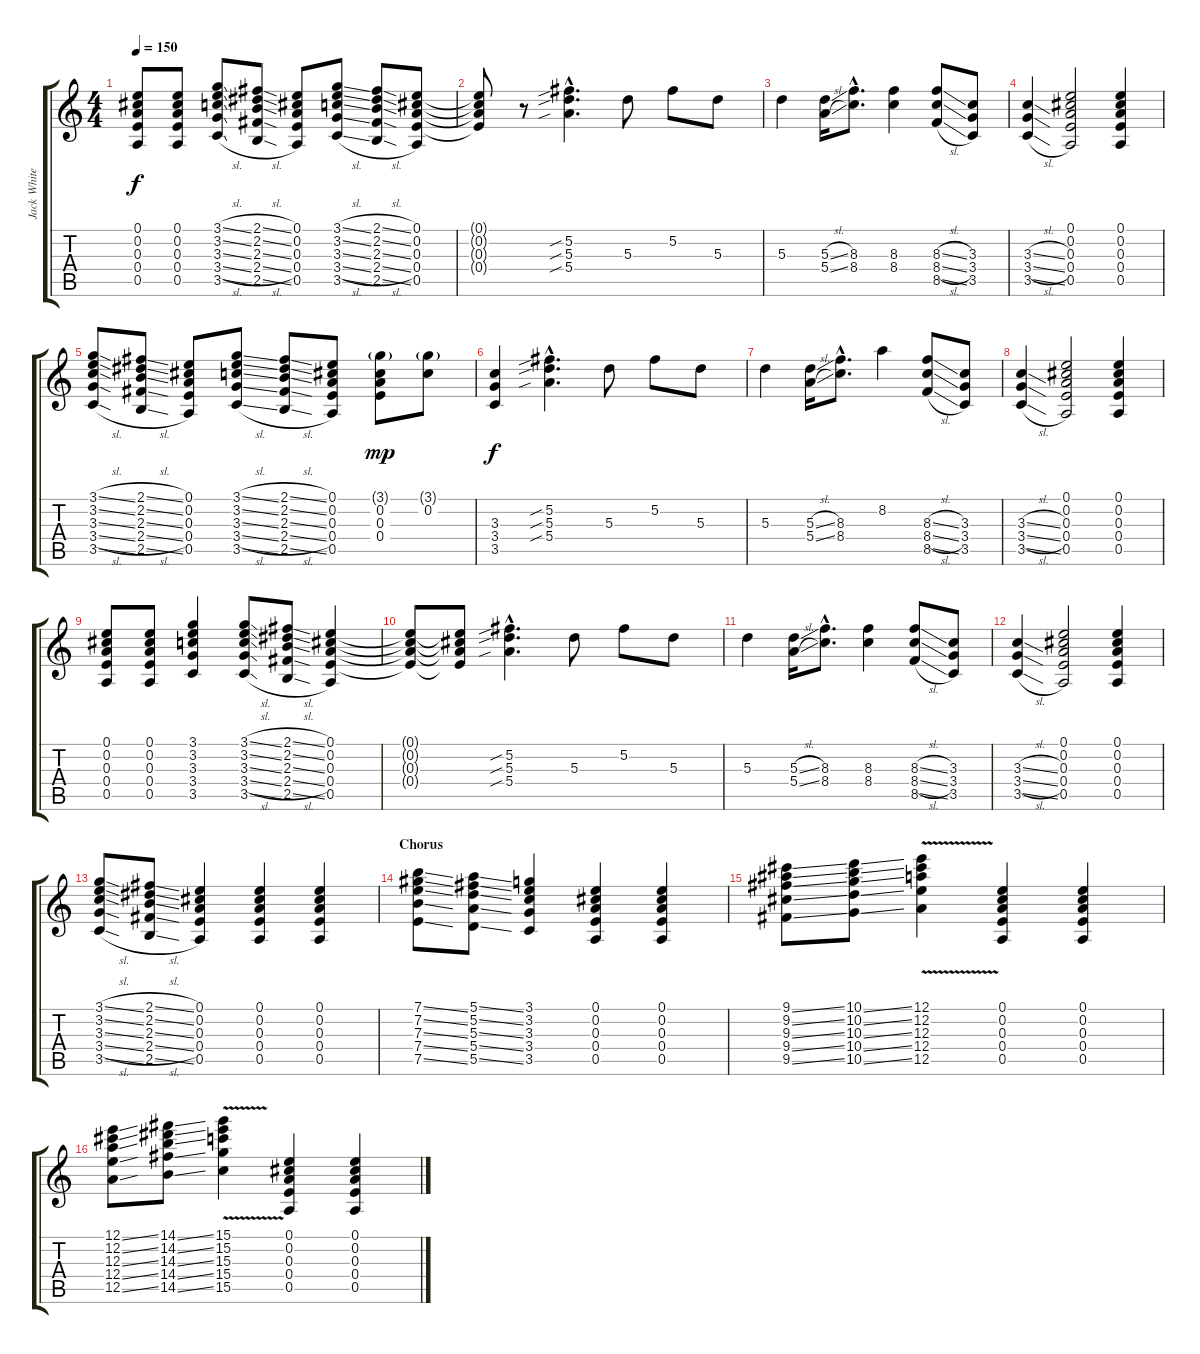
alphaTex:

\track ("Jack White (Open A)" "Jack White") {instrument overdrivenguitar}
\staff {score tabs}
\tuning (E4 Db4 A3 E3 A2 E2) {hide}
\ts (4 4)
\tempo 150
\clef g2
\ks c
(0.1 0.2 0.3 0.4 0.5).8{dy f} (0.1 0.2 0.3 0.4 0.5).8 (3.1{sl} 3.2{sl} 3.3{sl} 3.4{sl} 3.5{sl}).8 (2.1{sl} 2.2{sl} 2.3{sl} 2.4{sl} 2.5{sl}).8 (0.1 0.2 0.3 0.4 0.5).8 (3.1{sl} 3.2{sl} 3.3{sl} 3.4{sl} 3.5{sl}).8 (2.1{sl} 2.2{sl} 2.3{sl} 2.4{sl} 2.5{sl}).8 (0.1 0.2 0.3 0.4 0.5).8 |
(0.1{t} 0.2{t} 0.3{t} 0.4{t}).8 r.8 (5.2{sib hac} 5.3{sib hac} 5.4{sib hac}).4{d} 5.3.8 5.2.8 5.3.8 |
5.3.4 (5.3{sl} 5.4{sl}).16 (8.3{hac} 8.4{hac}).8{d} (8.3 8.4).4 (8.3{sl} 8.4{sl} 8.5{sl}).8 (3.3 3.4 3.5).8 |
(3.3{sl} 3.4{sl} 3.5{sl}).4 (0.1 0.2 0.3 0.4 0.5).2 (0.1 0.2 0.3 0.4 0.5).4 |
(3.1{sl} 3.2{sl} 3.3{sl} 3.4{sl} 3.5{sl}).8 (2.1{sl} 2.2{sl} 2.3{sl} 2.4{sl} 2.5{sl}).8 (0.1 0.2 0.3 0.4 0.5).8 (3.1{sl} 3.2{sl} 3.3{sl} 3.4{sl} 3.5{sl}).8 (2.1{sl} 2.2{sl} 2.3{sl} 2.4{sl} 2.5{sl}).8 (0.1 0.2 0.3 0.4 0.5).8 (3.1{g} 0.2 0.3 0.4).8{dy mp} (3.1{g} 0.2).8 |
(3.3 3.4 3.5).4{dy f} (5.2{sib hac} 5.3{sib hac} 5.4{sib hac}).4{d} 5.3.8 5.2.8 5.3.8 |
5.3.4 (5.3{sl} 5.4{sl}).16 (8.3{hac} 8.4{hac}).8{d} 8.2.4 (8.3{sl} 8.4{sl} 8.5{sl}).8 (3.3 3.4 3.5).8 |
(3.3{sl} 3.4{sl} 3.5{sl}).4 (0.1 0.2 0.3 0.4 0.5).2 (0.1 0.2 0.3 0.4 0.5).4 |
(0.1 0.2 0.3 0.4 0.5).8 (0.1 0.2 0.3 0.4 0.5).8 (3.1 3.2 3.3 3.4 3.5).4 (3.1{sl} 3.2{sl} 3.3{sl} 3.4{sl} 3.5{sl}).8 (2.1{sl} 2.2{sl} 2.3{sl} 2.4{sl} 2.5{sl}).8 (0.1 0.2 0.3 0.4 0.5).4 |
(0.1{t} 0.2{t} 0.3{t} 0.4{t}).8 (0.1{t} 0.2{t} 0.3{t} 0.4{t}).8 (5.2{sib hac} 5.3{sib hac} 5.4{sib hac}).4{d} 5.3.8 5.2.8 5.3.8 |
5.3.4 (5.3{sl} 5.4{sl}).16 (8.3{hac} 8.4{hac}).8{d} (8.3 8.4).4 (8.3{sl} 8.4{sl} 8.5{sl}).8 (3.3 3.4 3.5).8 |
(3.3{sl} 3.4{sl} 3.5{sl}).4 (0.1 0.2 0.3 0.4 0.5).2 (0.1 0.2 0.3 0.4 0.5).4 |
(3.1{sl} 3.2{sl} 3.3{sl} 3.4{sl} 3.5{sl}).8 (2.1{sl} 2.2{sl} 2.3{sl} 2.4{sl} 2.5{sl}).8 (0.1 0.2 0.3 0.4 0.5).4 (0.1 0.2 0.3 0.4 0.5).4 (0.1 0.2 0.3 0.4 0.5).4 |
\section ("" "Chorus")
(7.1{ss} 7.2{ss} 7.3{ss} 7.4{ss} 7.5{ss}).8 (5.1{ss} 5.2{ss} 5.3{ss} 5.4{ss} 5.5{ss}).8 (3.1 3.2 3.3 3.4 3.5).4 (0.1 0.2 0.3 0.4 0.5).4 (0.1 0.2 0.3 0.4 0.5).4 |
(9.1{ss} 9.2{ss} 9.3{ss} 9.4{ss} 9.5{ss}).8 (10.1{ss} 10.2{ss} 10.3{ss} 10.4{ss} 10.5{ss}).8 (12.1{v} 12.2{v} 12.3{v} 12.4{v} 12.5{v}).4 (0.1 0.2 0.3 0.4 0.5).4 (0.1 0.2 0.3 0.4 0.5).4 |
(12.1{ss} 12.2{ss} 12.3{ss} 12.4{ss} 12.5{ss}).8 (14.1{ss} 14.2{ss} 14.3{ss} 14.4{ss} 14.5{ss}).8 (15.1{v} 15.2{v} 15.3{v} 15.4{v} 15.5{v}).4 (0.1 0.2 0.3 0.4 0.5).4 (0.1 0.2 0.3 0.4 0.5).4
